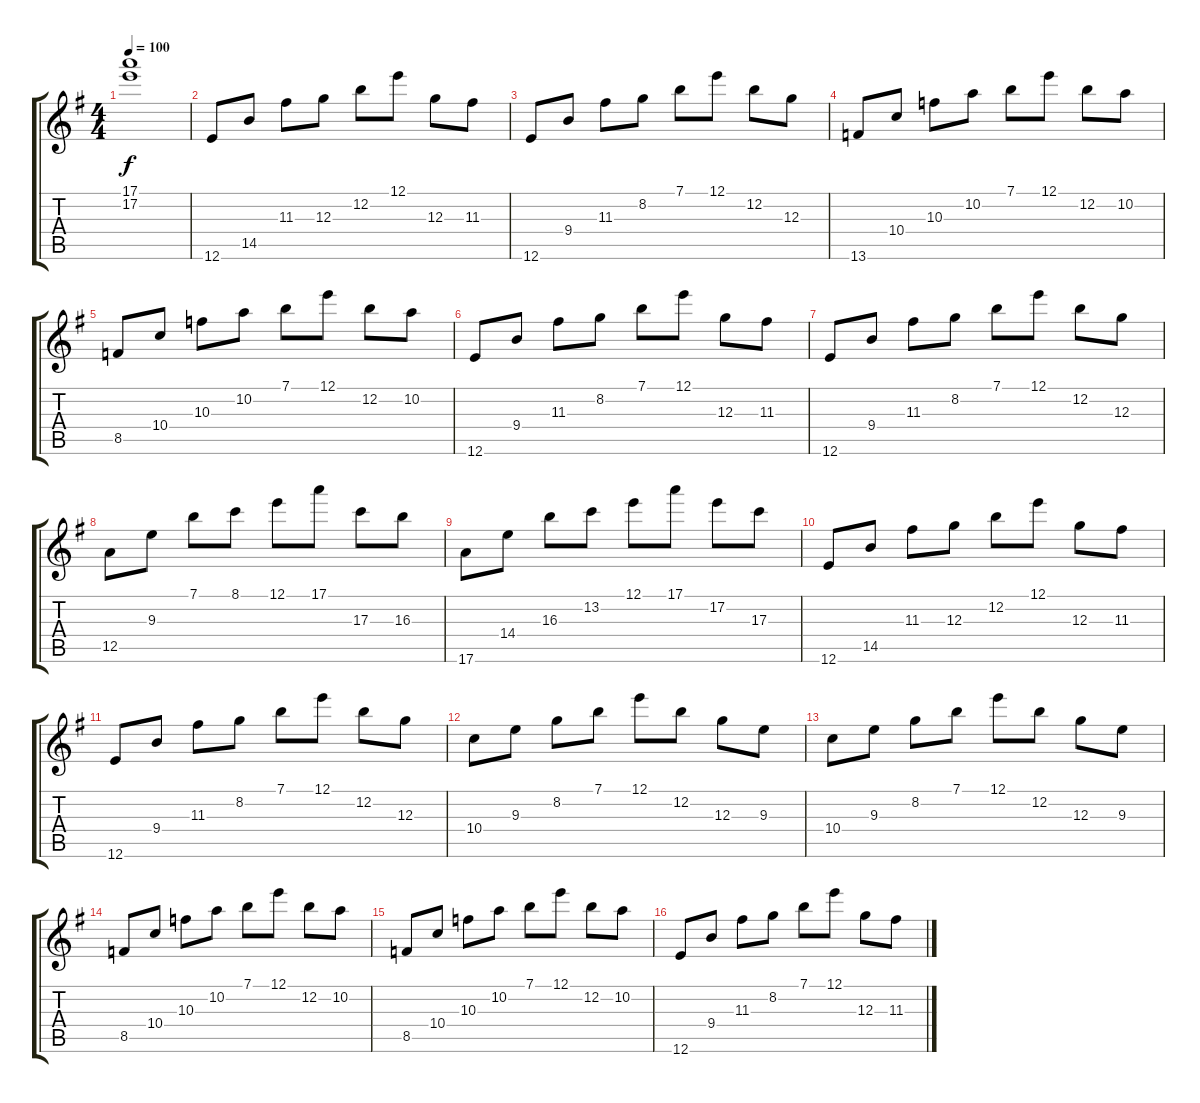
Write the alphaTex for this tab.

\track "" {instrument banjo}
\staff {score tabs}
\tuning (E4 B3 G3 D3 A2 E2) {hide}
\displaytranspose 12
\ts (4 4)
\tempo 100
\clef g2
\ks g
(17.1 17.2).1{dy f} |
12.6.8 14.5.8 11.3.8 12.3.8 12.2.8 12.1.8 12.3.8 11.3.8 |
12.6.8 9.4.8 11.3.8 8.2.8 7.1.8 12.1.8 12.2.8 12.3.8 |
13.6.8 10.4.8 10.3.8 10.2.8 7.1.8 12.1.8 12.2.8 10.2.8 |
8.5.8 10.4.8 10.3.8 10.2.8 7.1.8 12.1.8 12.2.8 10.2.8 |
12.6.8 9.4.8 11.3.8 8.2.8 7.1.8 12.1.8 12.3.8 11.3.8 |
12.6.8 9.4.8 11.3.8 8.2.8 7.1.8 12.1.8 12.2.8 12.3.8 |
12.5.8 9.3.8 7.1.8 8.1.8 12.1.8 17.1.8 17.3.8 16.3.8 |
17.6.8 14.4.8 16.3.8 13.2.8 12.1.8 17.1.8 17.2.8 17.3.8 |
12.6.8 14.5.8 11.3.8 12.3.8 12.2.8 12.1.8 12.3.8 11.3.8 |
12.6.8 9.4.8 11.3.8 8.2.8 7.1.8 12.1.8 12.2.8 12.3.8 |
10.4.8 9.3.8 8.2.8 7.1.8 12.1.8 12.2.8 12.3.8 9.3.8 |
10.4.8 9.3.8 8.2.8 7.1.8 12.1.8 12.2.8 12.3.8 9.3.8 |
8.5.8 10.4.8 10.3.8 10.2.8 7.1.8 12.1.8 12.2.8 10.2.8 |
8.5.8 10.4.8 10.3.8 10.2.8 7.1.8 12.1.8 12.2.8 10.2.8 |
12.6.8 9.4.8 11.3.8 8.2.8 7.1.8 12.1.8 12.3.8 11.3.8
